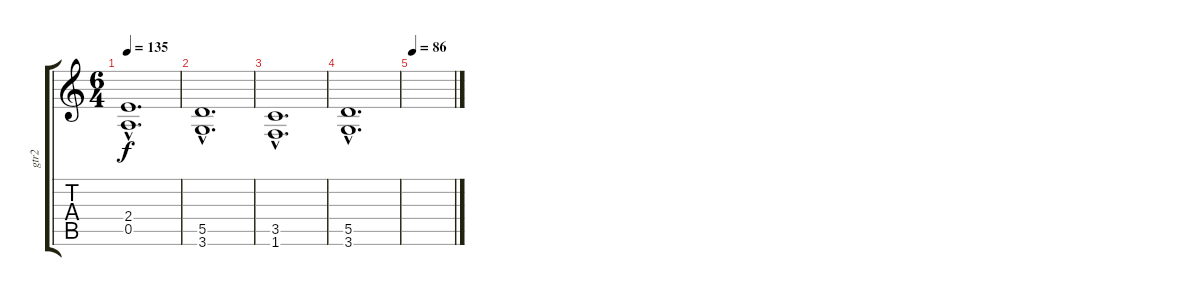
\track ("gtr2" "gtr2") {instrument electricguitarjazz}
\staff {score tabs}
\tuning (E4 B3 G3 D3 A2 E2) {hide}
\ts (6 4)
\tempo 135
\clef g2
\ks c
(2.4{hac} 0.5{hac}).1{d dy f} |
(5.5{hac} 3.6{hac}).1{d volume 0} |
(3.5{hac} 1.6{hac}).1{d} |
(5.5{hac} 3.6{hac}).1{d} |
\tempo 86
